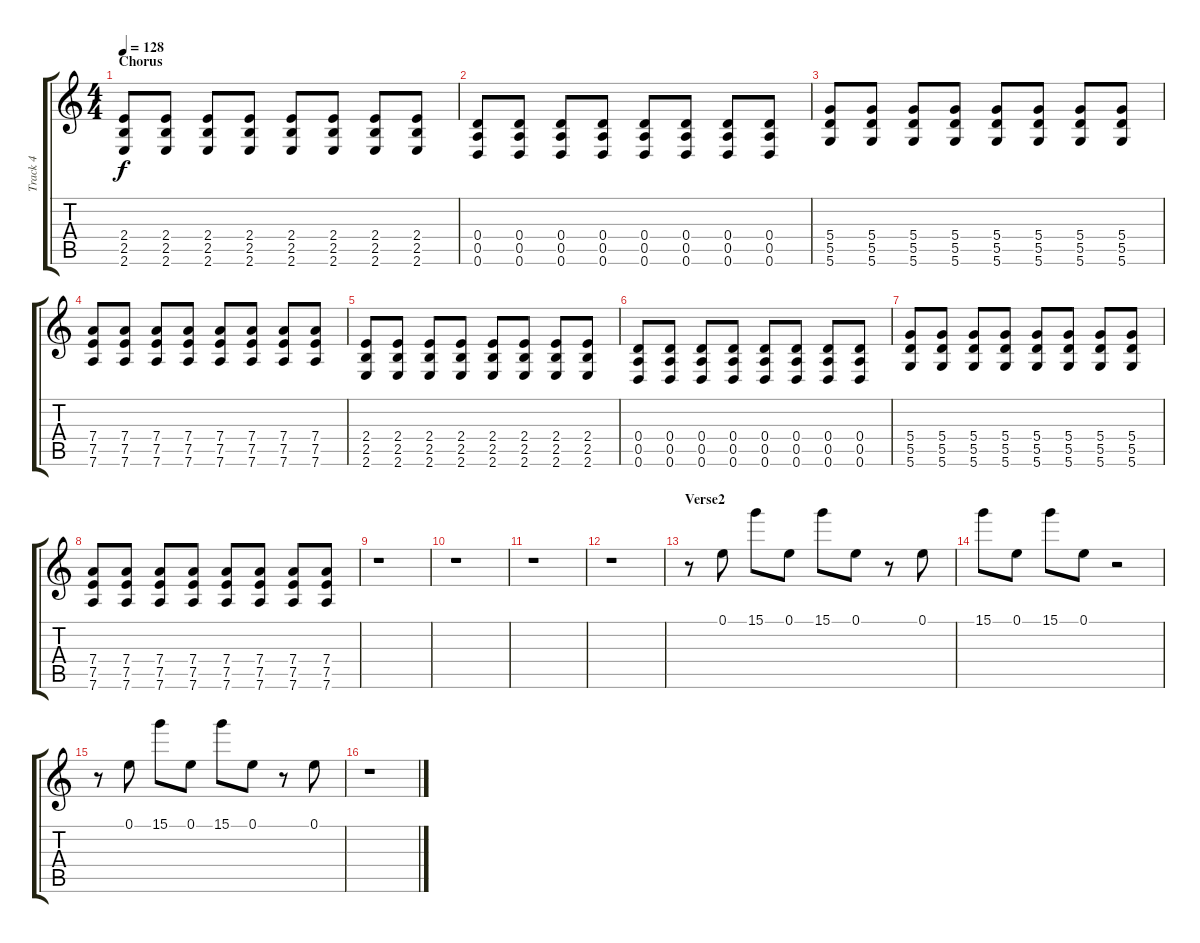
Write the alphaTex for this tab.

\track ("Track 4" "Track 4") {instrument distortionguitar}
\staff {score tabs}
\tuning (E4 B3 G3 D3 A2 D2) {hide}
\ts (4 4)
\section ("" "Chorus")
\tempo 128
\clef g2
\ks c
(2.4 2.5 2.6).8{dy f instrument distortionguitar} (2.4 2.5 2.6).8 (2.4 2.5 2.6).8 (2.4 2.5 2.6).8 (2.4 2.5 2.6).8 (2.4 2.5 2.6).8 (2.4 2.5 2.6).8 (2.4 2.5 2.6).8 |
(0.4 0.5 0.6).8 (0.4 0.5 0.6).8 (0.4 0.5 0.6).8 (0.4 0.5 0.6).8 (0.4 0.5 0.6).8 (0.4 0.5 0.6).8 (0.4 0.5 0.6).8 (0.4 0.5 0.6).8 |
(5.4 5.5 5.6).8 (5.4 5.5 5.6).8 (5.4 5.5 5.6).8 (5.4 5.5 5.6).8 (5.4 5.5 5.6).8 (5.4 5.5 5.6).8 (5.4 5.5 5.6).8 (5.4 5.5 5.6).8 |
(7.4 7.5 7.6).8 (7.4 7.5 7.6).8 (7.4 7.5 7.6).8 (7.4 7.5 7.6).8 (7.4 7.5 7.6).8 (7.4 7.5 7.6).8 (7.4 7.5 7.6).8 (7.4 7.5 7.6).8 |
(2.4 2.5 2.6).8 (2.4 2.5 2.6).8 (2.4 2.5 2.6).8 (2.4 2.5 2.6).8 (2.4 2.5 2.6).8 (2.4 2.5 2.6).8 (2.4 2.5 2.6).8 (2.4 2.5 2.6).8 |
(0.4 0.5 0.6).8 (0.4 0.5 0.6).8 (0.4 0.5 0.6).8 (0.4 0.5 0.6).8 (0.4 0.5 0.6).8 (0.4 0.5 0.6).8 (0.4 0.5 0.6).8 (0.4 0.5 0.6).8 |
(5.4 5.5 5.6).8 (5.4 5.5 5.6).8 (5.4 5.5 5.6).8 (5.4 5.5 5.6).8 (5.4 5.5 5.6).8 (5.4 5.5 5.6).8 (5.4 5.5 5.6).8 (5.4 5.5 5.6).8 |
(7.4 7.5 7.6).8 (7.4 7.5 7.6).8 (7.4 7.5 7.6).8 (7.4 7.5 7.6).8 (7.4 7.5 7.6).8 (7.4 7.5 7.6).8 (7.4 7.5 7.6).8 (7.4 7.5 7.6).8 |
r.1 |
r.1 |
r.1 |
r.1 |
\section ("" "Verse2")
r.8 0.1.8 15.1.8 0.1.8 15.1.8 0.1.8 r.8 0.1.8 |
15.1.8 0.1.8 15.1.8 0.1.8 r.2 |
r.8 0.1.8 15.1.8 0.1.8 15.1.8 0.1.8 r.8 0.1.8 |
r.1
